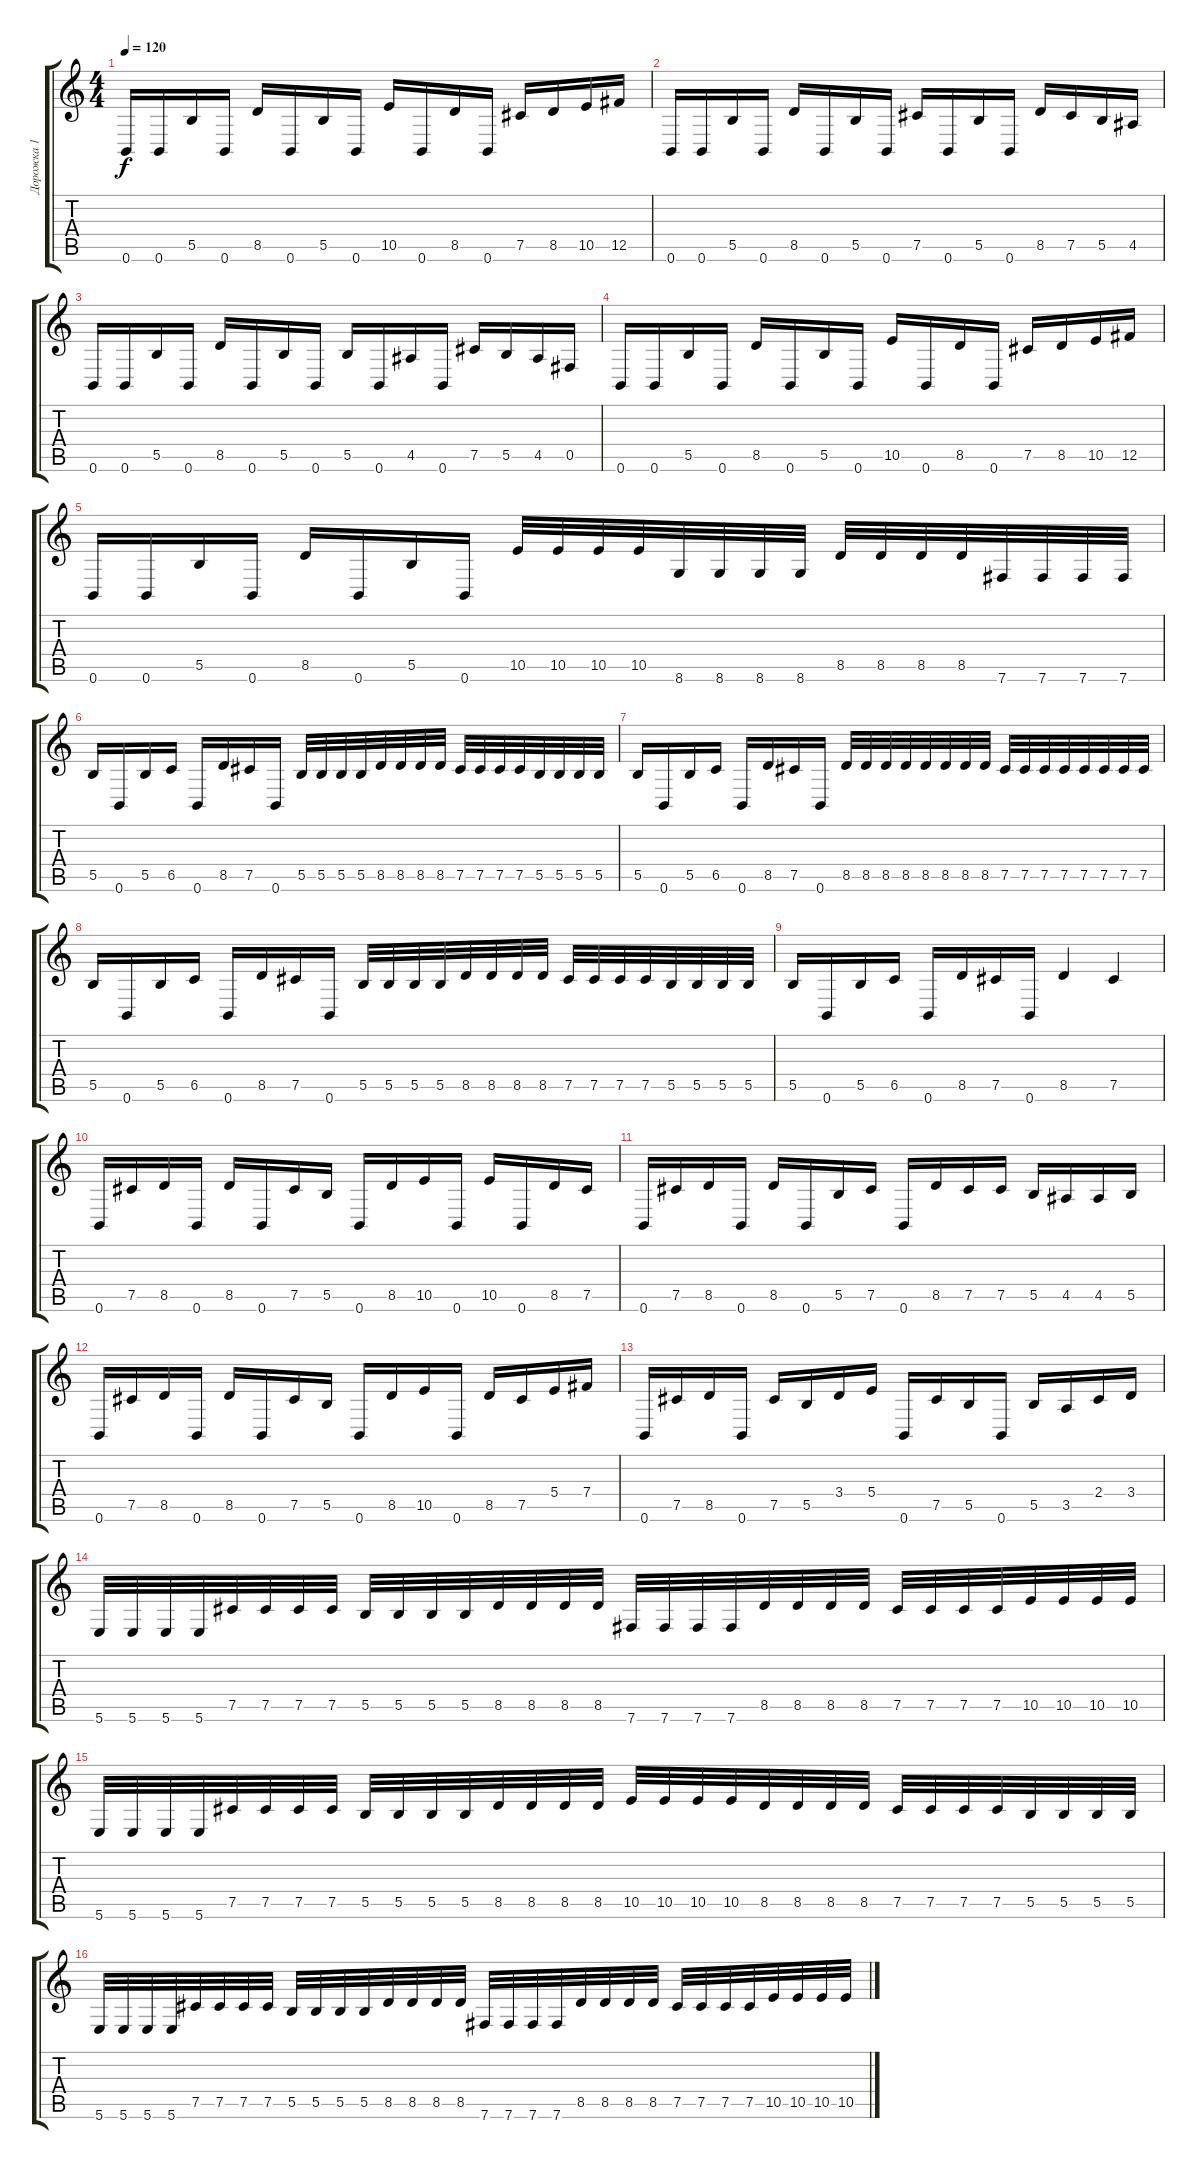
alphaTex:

\track ("Дорожка 1" "Дорожка 1") {instrument overdrivenguitar}
\staff {score tabs}
\tuning (Db4 Ab3 E3 B2 Gb2 B1) {hide}
\ts (4 4)
\tempo 120
\clef g2
\ks c
0.6.16{dy f} 0.6.16 5.5.16 0.6.16 8.5.16 0.6.16 5.5.16 0.6.16 10.5.16 0.6.16 8.5.16 0.6.16 7.5.16 8.5.16 10.5.16 12.5.16 |
0.6.16 0.6.16 5.5.16 0.6.16 8.5.16 0.6.16 5.5.16 0.6.16 7.5.16 0.6.16 5.5.16 0.6.16 8.5.16 7.5.16 5.5.16 4.5.16 |
0.6.16 0.6.16 5.5.16 0.6.16 8.5.16 0.6.16 5.5.16 0.6.16 5.5.16 0.6.16 4.5.16 0.6.16 7.5.16 5.5.16 4.5.16 0.5.16 |
0.6.16 0.6.16 5.5.16 0.6.16 8.5.16 0.6.16 5.5.16 0.6.16 10.5.16 0.6.16 8.5.16 0.6.16 7.5.16 8.5.16 10.5.16 12.5.16 |
0.6.16 0.6.16 5.5.16 0.6.16 8.5.16 0.6.16 5.5.16 0.6.16 10.5.32 10.5.32 10.5.32 10.5.32 8.6.32 8.6.32 8.6.32 8.6.32 8.5.32 8.5.32 8.5.32 8.5.32 7.6.32 7.6.32 7.6.32 7.6.32 |
5.5.16 0.6.16 5.5.16 6.5.16 0.6.16 8.5.16 7.5.16 0.6.16 5.5.32 5.5.32 5.5.32 5.5.32 8.5.32 8.5.32 8.5.32 8.5.32 7.5.32 7.5.32 7.5.32 7.5.32 5.5.32 5.5.32 5.5.32 5.5.32 |
5.5.16 0.6.16 5.5.16 6.5.16 0.6.16 8.5.16 7.5.16 0.6.16 8.5.32 8.5.32 8.5.32 8.5.32 8.5.32 8.5.32 8.5.32 8.5.32 7.5.32 7.5.32 7.5.32 7.5.32 7.5.32 7.5.32 7.5.32 7.5.32 |
5.5.16 0.6.16 5.5.16 6.5.16 0.6.16 8.5.16 7.5.16 0.6.16 5.5.32 5.5.32 5.5.32 5.5.32 8.5.32 8.5.32 8.5.32 8.5.32 7.5.32 7.5.32 7.5.32 7.5.32 5.5.32 5.5.32 5.5.32 5.5.32 |
5.5.16 0.6.16 5.5.16 6.5.16 0.6.16 8.5.16 7.5.16 0.6.16 8.5.4 7.5.4 |
0.6.16 7.5.16 8.5.16 0.6.16 8.5.16 0.6.16 7.5.16 5.5.16 0.6.16 8.5.16 10.5.16 0.6.16 10.5.16 0.6.16 8.5.16 7.5.16 |
0.6.16 7.5.16 8.5.16 0.6.16 8.5.16 0.6.16 5.5.16 7.5.16 0.6.16 8.5.16 7.5.16 7.5.16 5.5.16 4.5.16 4.5.16 5.5.16 |
0.6.16 7.5.16 8.5.16 0.6.16 8.5.16 0.6.16 7.5.16 5.5.16 0.6.16 8.5.16 10.5.16 0.6.16 8.5.16 7.5.16 5.4.16 7.4.16 |
0.6.16 7.5.16 8.5.16 0.6.16 7.5.16 5.5.16 3.4.16 5.4.16 0.6.16 7.5.16 5.5.16 0.6.16 5.5.16 3.5.16 2.4.16 3.4.16 |
5.6.32 5.6.32 5.6.32 5.6.32 7.5.32 7.5.32 7.5.32 7.5.32 5.5.32 5.5.32 5.5.32 5.5.32 8.5.32 8.5.32 8.5.32 8.5.32 7.6.32 7.6.32 7.6.32 7.6.32 8.5.32 8.5.32 8.5.32 8.5.32 7.5.32 7.5.32 7.5.32 7.5.32 10.5.32 10.5.32 10.5.32 10.5.32 |
5.6.32 5.6.32 5.6.32 5.6.32 7.5.32 7.5.32 7.5.32 7.5.32 5.5.32 5.5.32 5.5.32 5.5.32 8.5.32 8.5.32 8.5.32 8.5.32 10.5.32 10.5.32 10.5.32 10.5.32 8.5.32 8.5.32 8.5.32 8.5.32 7.5.32 7.5.32 7.5.32 7.5.32 5.5.32 5.5.32 5.5.32 5.5.32 |
5.6.32 5.6.32 5.6.32 5.6.32 7.5.32 7.5.32 7.5.32 7.5.32 5.5.32 5.5.32 5.5.32 5.5.32 8.5.32 8.5.32 8.5.32 8.5.32 7.6.32 7.6.32 7.6.32 7.6.32 8.5.32 8.5.32 8.5.32 8.5.32 7.5.32 7.5.32 7.5.32 7.5.32 10.5.32 10.5.32 10.5.32 10.5.32
